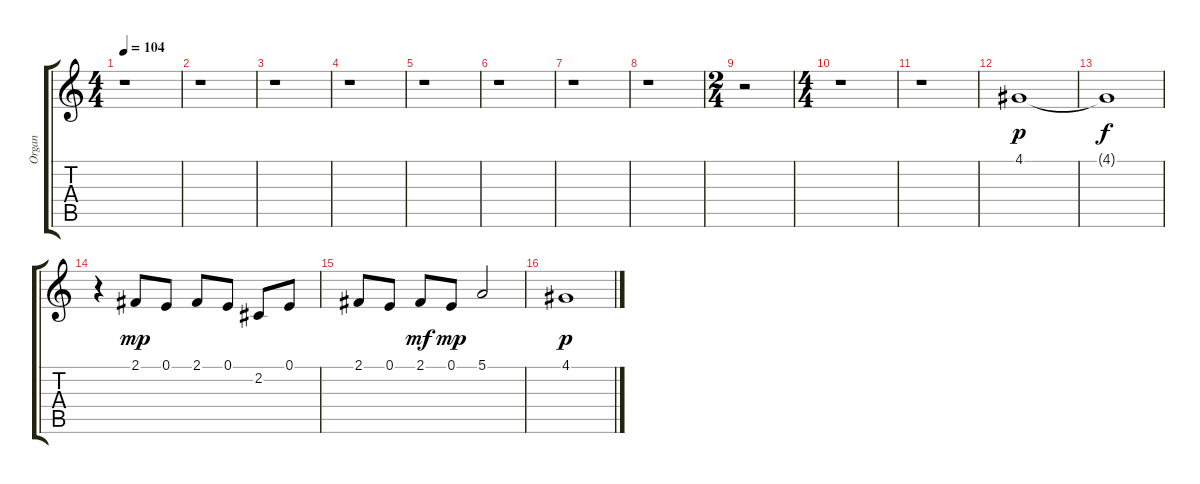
\track ("Organ" "Organ") {instrument tremolostrings}
\staff {score tabs}
\tuning (E4 B3 G3 D3 A2 E2) {hide}
\ts (4 4)
\tempo 104
\clef g2
\ks c
r.1{dy f} |
r.1 |
r.1 |
r.1 |
r.1 |
r.1 |
r.1 |
r.1 |
\ts (2 4)
r.2 |
\ts (4 4)
r.1 |
r.1 |
4.1.1{dy p} |
4.1{t}.1{dy f} |
r.4 2.1.8{dy mp} 0.1.8 2.1.8 0.1.8 2.2.8 0.1.8 |
2.1.8 0.1.8 2.1.8{dy mf} 0.1.8{dy mp} 5.1.2 |
4.1.1{dy p}
